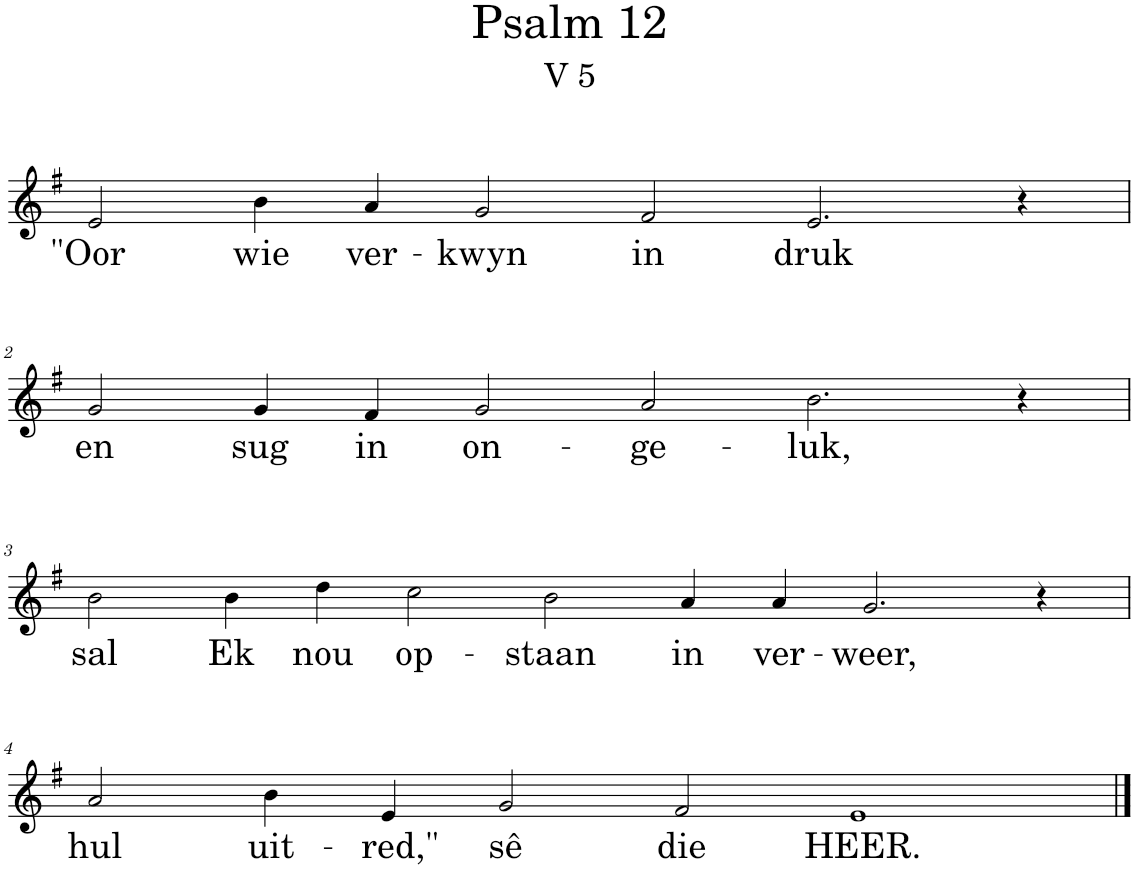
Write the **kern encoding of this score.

**kern	**text
*part1	*part1
*staff1	*staff1
*I"Pipe Organ	*
*I'Org.	*
*clefG2	*
*k[f#]	*
*M12/4	*
=1	=1
!	!LO:LY:b
2e/	"Oor
!	!LO:LY:b
4b\	wie
!	!LO:LY:b
4a/	ver-
!	!LO:LY:b
2g/	-kwyn
!	!LO:LY:b
2f#/	in
!	!LO:LY:b
2.e/	druk
4r	.
!!LO:LB:g=z
=2	=2
*M12/4	*
!	!LO:LY:b
2g/	en
!	!LO:LY:b
4g/	sug
!	!LO:LY:b
4f#/	in
!	!LO:LY:b
2g/	on-
!	!LO:LY:b
2a/	-ge-
!	!LO:LY:b
2.b\	-luk,
4r	.
!!LO:LB:g=z
=3	=3
*M14/4	*
!	!LO:LY:b
2b\	sal
!	!LO:LY:b
4b\	Ek
!	!LO:LY:b
4dd\	nou
!	!LO:LY:b
2cc\	op-
!	!LO:LY:b
2b\	-staan
!	!LO:LY:b
4a/	in
!	!LO:LY:b
4a/	ver-
!	!LO:LY:b
2.g/	-weer,
4r	.
!!LO:LB:g=z
=4	=4
*M12/4	*
!	!LO:LY:b
2a/	hul
!	!LO:LY:b
4b\	uit-
!	!LO:LY:b
4e/	-red,"
!	!LO:LY:b
2g/	sê
!	!LO:LY:b
2f#/	die
!	!LO:LY:b
1e	HEER.
==	==
*-	*-
